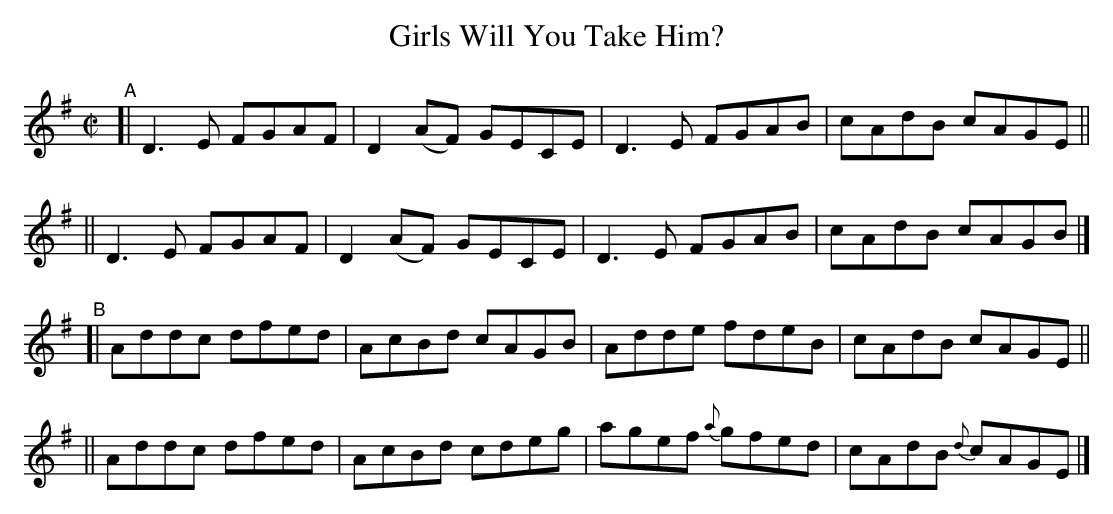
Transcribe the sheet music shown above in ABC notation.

X:1
T: Girls Will You Take Him?
M: C|
L: 1/8
K: Dmix
"^A"\
[| D3E FGAF | D2(AF) GECE | D3E FGAB | cAdB cAGE ||
|| D3E FGAF | D2(AF) GECE | D3E FGAB | cAdB cAGB |]
"^B"\
[| Addc dfed | AcBd cAGB | Adde fdeB | cAdB cAGE ||
|| Addc dfed | AcBd cdeg | agef {a}gfed | cAdB {d}cAGE |]
